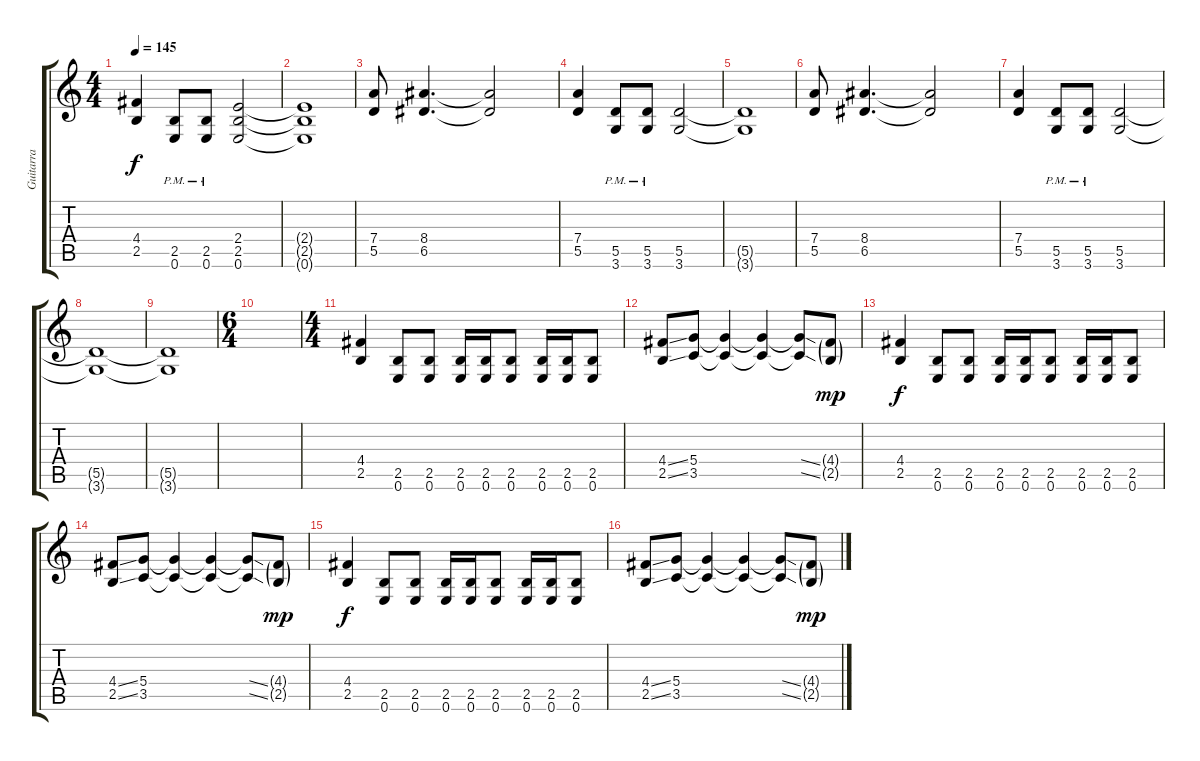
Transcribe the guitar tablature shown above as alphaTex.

\track ("Guitarra" "Guitarra") {instrument overdrivenguitar}
\staff {score tabs}
\tuning (E4 B3 G3 D3 A2 E2) {hide}
\ts (4 4)
\tempo 145
\clef g2
\ks c
(4.4 2.5).4{dy f} (2.5{pm} 0.6{pm}).8 (2.5{pm} 0.6{pm}).8 (2.4 2.5 0.6).2 |
(2.4{t} 2.5{t} 0.6{t}).1 |
(7.4 5.5).8 (8.4 6.5).4{d} (8.4{t} 6.5{t}).2 |
(7.4 5.5).4 (5.5{pm} 3.6{pm}).8 (5.5{pm} 3.6{pm}).8 (5.5 3.6).2 |
(5.5{t} 3.6{t}).1 |
(7.4 5.5).8 (8.4 6.5).4{d} (8.4{t} 6.5{t}).2 |
(7.4 5.5).4 (5.5{pm} 3.6{pm}).8 (5.5{pm} 3.6{pm}).8 (5.5 3.6).2 |
(5.5{t} 3.6{t}).1 |
(5.5{t} 3.6{t}).1 |
\ts (6 4)
|
\ts (4 4)
(4.4 2.5).4 (2.5 0.6).8 (2.5 0.6).8 (2.5 0.6).16 (2.5 0.6).16 (2.5 0.6).8 (2.5 0.6).16 (2.5 0.6).16 (2.5 0.6).8 |
(4.4{ss} 2.5{ss}).8 (5.4 3.5).8 (5.4{t} 3.5{t}).4 (5.4{t} 3.5{t}).4 (5.4{ss t} 3.5{ss t}).8 (4.4{g} 2.5{g}).8{dy mp} |
(4.4 2.5).4{dy f} (2.5 0.6).8 (2.5 0.6).8 (2.5 0.6).16 (2.5 0.6).16 (2.5 0.6).8 (2.5 0.6).16 (2.5 0.6).16 (2.5 0.6).8 |
(4.4{ss} 2.5{ss}).8 (5.4 3.5).8 (5.4{t} 3.5{t}).4 (5.4{t} 3.5{t}).4 (5.4{ss t} 3.5{ss t}).8 (4.4{g} 2.5{g}).8{dy mp} |
(4.4 2.5).4{dy f} (2.5 0.6).8 (2.5 0.6).8 (2.5 0.6).16 (2.5 0.6).16 (2.5 0.6).8 (2.5 0.6).16 (2.5 0.6).16 (2.5 0.6).8 |
(4.4{ss} 2.5{ss}).8 (5.4 3.5).8 (5.4{t} 3.5{t}).4 (5.4{t} 3.5{t}).4 (5.4{ss t} 3.5{ss t}).8 (4.4{g} 2.5{g}).8{dy mp}
